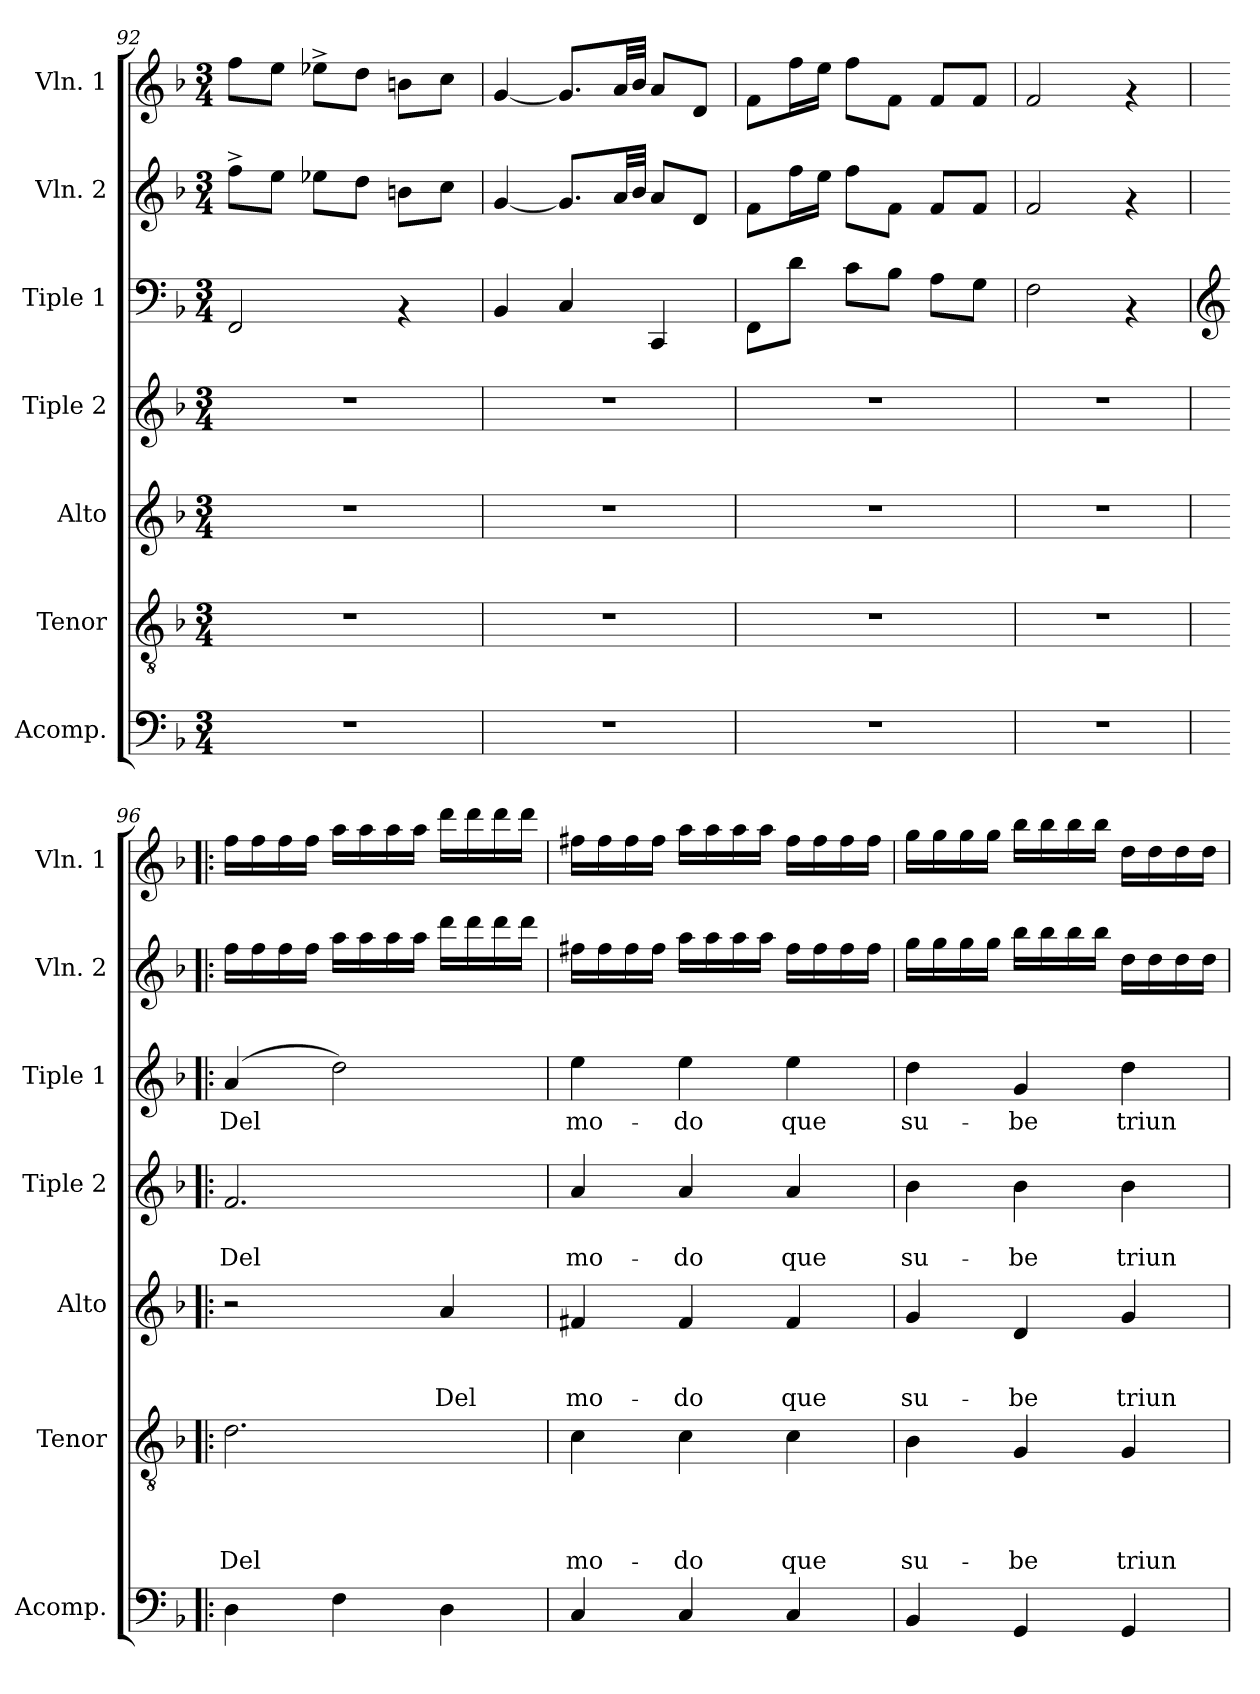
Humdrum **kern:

**kern	**kern	**text	**text	**text	**text	**kern	**text	**text	**text	**kern	**text	**text	**kern	**text	**kern	**kern
*part7	*part6	*part6	*part6	*part6	*part6	*part5	*part5	*part5	*part5	*part4	*part4	*part4	*part3	*part3	*part2	*part1
*staff7	*staff6	*staff6	*staff6	*staff6	*staff6	*staff5	*staff5	*staff5	*staff5	*staff4	*staff4	*staff4	*staff3	*staff3	*staff2	*staff1
*I"Acomp.	*I"Tenor	*	*	*	*	*I"Alto	*	*	*	*I"Tiple 2	*	*	*I"Tiple 1	*	*I"Vln. 2	*I"Vln. 1
*I'Acomp.	*I'Tenor	*	*	*	*	*I'Alto	*	*	*	*I'Tiple 2	*	*	*I'Tiple 1	*	*I'Vln. 2	*I'Vln. 1
*clefF4	*clefGv2	*	*	*	*	*clefG2	*	*	*	*clefG2	*	*	*clefF4	*	*clefG2	*clefG2
*k[b-]	*k[b-]	*	*	*	*	*k[b-]	*	*	*	*k[b-]	*	*	*k[b-]	*	*k[b-]	*k[b-]
*F:	*F:	*	*	*	*	*F:	*	*	*	*F:	*	*	*F:	*	*F:	*F:
*M3/4	*M3/4	*	*	*	*	*M3/4	*	*	*	*M3/4	*	*	*M3/4	*	*M3/4	*M3/4
=92	=92	=92	=92	=92	=92	=92	=92	=92	=92	=92	=92	=92	=92	=92	=92	=92
2.r	2.r	.	.	.	.	2.r	.	.	.	2.r	.	.	2FF/	.	8ff^>\L	8ff\L
.	.	.	.	.	.	.	.	.	.	.	.	.	.	.	8ee\J	8ee\J
.	.	.	.	.	.	.	.	.	.	.	.	.	.	.	8ee-X\L	8ee-X^>\L
.	.	.	.	.	.	.	.	.	.	.	.	.	.	.	8dd\J	8dd\J
.	.	.	.	.	.	.	.	.	.	.	.	.	4rAA	.	8bn\L	8bn\L
.	.	.	.	.	.	.	.	.	.	.	.	.	.	.	8cc\J	8cc\J
=93	=93	=93	=93	=93	=93	=93	=93	=93	=93	=93	=93	=93	=93	=93	=93	=93
2.r	2.r	.	.	.	.	2.r	.	.	.	2.r	.	.	4BB-/	.	[>4g/	[>4g/
.	.	.	.	.	.	.	.	.	.	.	.	.	4C/	.	8.g/L]	8.g/L]
.	.	.	.	.	.	.	.	.	.	.	.	.	.	.	32a/LL	32a/LL
.	.	.	.	.	.	.	.	.	.	.	.	.	.	.	32b-/JJJ	32b-/JJJ
.	.	.	.	.	.	.	.	.	.	.	.	.	4CC/	.	8a/L	8a/L
.	.	.	.	.	.	.	.	.	.	.	.	.	.	.	8d/J	8d/J
=94	=94	=94	=94	=94	=94	=94	=94	=94	=94	=94	=94	=94	=94	=94	=94	=94
2.r	2.r	.	.	.	.	2.r	.	.	.	2.r	.	.	8FF\L	.	8f\L	8f\L
.	.	.	.	.	.	.	.	.	.	.	.	.	8d\J	.	16ff\L	16ff\L
.	.	.	.	.	.	.	.	.	.	.	.	.	.	.	16ee\JJ	16ee\JJ
.	.	.	.	.	.	.	.	.	.	.	.	.	8c\L	.	8ff\L	8ff\L
.	.	.	.	.	.	.	.	.	.	.	.	.	8B-\J	.	8f\J	8f\J
.	.	.	.	.	.	.	.	.	.	.	.	.	8A\L	.	8f/L	8f/L
.	.	.	.	.	.	.	.	.	.	.	.	.	8G\J	.	8f/J	8f/J
=95	=95	=95	=95	=95	=95	=95	=95	=95	=95	=95	=95	=95	=95	=95	=95	=95
2.r	2.r	.	.	.	.	2.r	.	.	.	2.r	.	.	2F\	.	2f/	2f/
.	.	.	.	.	.	.	.	.	.	.	.	.	4rAA	.	4rf	4rf
!!LO:PB:g=z
=96!|:	=96!|:	=96!|:	=96!|:	=96!|:	=96!|:	=96!|:	=96!|:	=96!|:	=96!|:	=96!|:	=96!|:	=96!|:	=96!|:	=96!|:	=96!|:	=96!|:
*	*	*	*	*	*	*	*	*	*	*	*	*	*clefG2	*	*	*
!	!	!	!	!	!LO:LY:b	!	!	!	!	!	!	!LO:LY:b	!	!LO:LY:b	!	!
4D\	2.d\	.	.	.	Del	2r	.	.	.	2.f/	.	Del	(>4a/	Del	16ff\LL	16ff\LL
.	.	.	.	.	.	.	.	.	.	.	.	.	.	.	16ff\	16ff\
.	.	.	.	.	.	.	.	.	.	.	.	.	.	.	16ff\	16ff\
.	.	.	.	.	.	.	.	.	.	.	.	.	.	.	16ff\JJ	16ff\JJ
4F\	.	.	.	.	.	.	.	.	.	.	.	.	2dd\)	.	16aa\LL	16aa\LL
.	.	.	.	.	.	.	.	.	.	.	.	.	.	.	16aa\	16aa\
.	.	.	.	.	.	.	.	.	.	.	.	.	.	.	16aa\	16aa\
.	.	.	.	.	.	.	.	.	.	.	.	.	.	.	16aa\JJ	16aa\JJ
!	!	!	!	!	!	!	!	!	!LO:LY:b	!	!	!	!	!	!	!
4D\	.	.	.	.	.	4a/	.	.	Del	.	.	.	.	.	16ddd\LL	16ddd\LL
.	.	.	.	.	.	.	.	.	.	.	.	.	.	.	16ddd\	16ddd\
.	.	.	.	.	.	.	.	.	.	.	.	.	.	.	16ddd\	16ddd\
.	.	.	.	.	.	.	.	.	.	.	.	.	.	.	16ddd\JJ	16ddd\JJ
=97	=97	=97	=97	=97	=97	=97	=97	=97	=97	=97	=97	=97	=97	=97	=97	=97
!	!	!	!	!	!LO:LY:b	!	!	!	!LO:LY:b	!	!	!LO:LY:b	!	!LO:LY:b	!	!
4C/	4c\	.	.	.	mo-	4f#X/	.	.	mo-	4a/	.	mo-	4ee\	mo-	16ff#X\LL	16ff#X\LL
.	.	.	.	.	.	.	.	.	.	.	.	.	.	.	16ff#\	16ff#\
.	.	.	.	.	.	.	.	.	.	.	.	.	.	.	16ff#\	16ff#\
.	.	.	.	.	.	.	.	.	.	.	.	.	.	.	16ff#\JJ	16ff#\JJ
!	!	!	!	!	!LO:LY:b	!	!	!	!LO:LY:b	!	!	!LO:LY:b	!	!LO:LY:b	!	!
4C/	4c\	.	.	.	-do	4f#/	.	.	-do	4a/	.	-do	4ee\	-do	16aa\LL	16aa\LL
.	.	.	.	.	.	.	.	.	.	.	.	.	.	.	16aa\	16aa\
.	.	.	.	.	.	.	.	.	.	.	.	.	.	.	16aa\	16aa\
.	.	.	.	.	.	.	.	.	.	.	.	.	.	.	16aa\JJ	16aa\JJ
!	!	!	!	!	!LO:LY:b	!	!	!	!LO:LY:b	!	!	!LO:LY:b	!	!LO:LY:b	!	!
4C/	4c\	.	.	.	que	4f#/	.	.	que	4a/	.	que	4ee\	que	16ff#\LL	16ff#\LL
.	.	.	.	.	.	.	.	.	.	.	.	.	.	.	16ff#\	16ff#\
.	.	.	.	.	.	.	.	.	.	.	.	.	.	.	16ff#\	16ff#\
.	.	.	.	.	.	.	.	.	.	.	.	.	.	.	16ff#\JJ	16ff#\JJ
=98	=98	=98	=98	=98	=98	=98	=98	=98	=98	=98	=98	=98	=98	=98	=98	=98
!	!	!	!	!	!LO:LY:b	!	!	!	!LO:LY:b	!	!	!LO:LY:b	!	!LO:LY:b	!	!
4BB-/	4B-\	.	.	.	su-	4g/	.	.	su-	4b-\	.	su-	4dd\	su-	16gg\LL	16gg\LL
.	.	.	.	.	.	.	.	.	.	.	.	.	.	.	16gg\	16gg\
.	.	.	.	.	.	.	.	.	.	.	.	.	.	.	16gg\	16gg\
.	.	.	.	.	.	.	.	.	.	.	.	.	.	.	16gg\JJ	16gg\JJ
!	!	!	!	!	!LO:LY:b	!	!	!	!LO:LY:b	!	!	!LO:LY:b	!	!LO:LY:b	!	!
4GG/	4G/	.	.	.	-be	4d/	.	.	-be	4b-\	.	-be	4g/	-be	16bb-\LL	16bb-\LL
.	.	.	.	.	.	.	.	.	.	.	.	.	.	.	16bb-\	16bb-\
.	.	.	.	.	.	.	.	.	.	.	.	.	.	.	16bb-\	16bb-\
.	.	.	.	.	.	.	.	.	.	.	.	.	.	.	16bb-\JJ	16bb-\JJ
!	!	!	!	!	!LO:LY:b	!	!	!	!LO:LY:b	!	!	!LO:LY:b	!	!LO:LY:b	!	!
4GG/	4G/	.	.	.	triun-	4g/	.	.	triun-	4b-\	.	triun-	4dd\	triun-	16dd\LL	16dd\LL
.	.	.	.	.	.	.	.	.	.	.	.	.	.	.	16dd\	16dd\
.	.	.	.	.	.	.	.	.	.	.	.	.	.	.	16dd\	16dd\
.	.	.	.	.	.	.	.	.	.	.	.	.	.	.	16dd\JJ	16dd\JJ
=	=	=	=	=	=	=	=	=	=	=	=	=	=	=	=	=
*-	*-	*-	*-	*-	*-	*-	*-	*-	*-	*-	*-	*-	*-	*-	*-	*-
